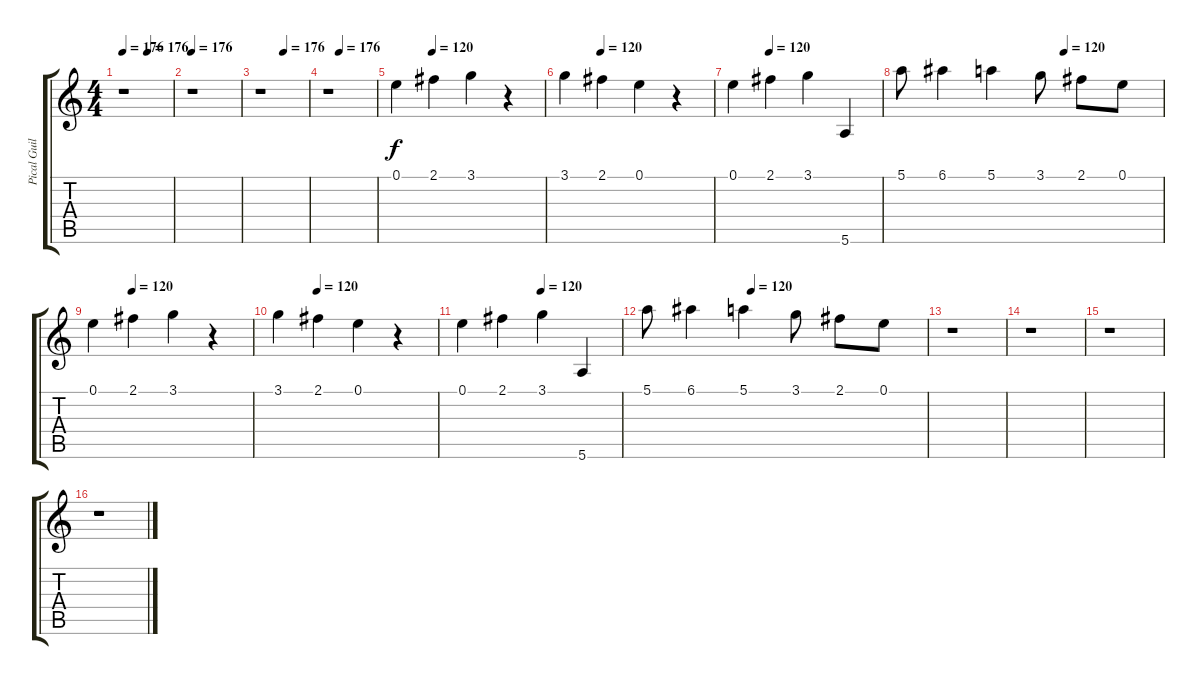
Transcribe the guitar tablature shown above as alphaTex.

\track ("Pical Guillaume" "Pical Guil") {instrument overdrivenguitar}
\staff {score tabs}
\tuning (E4 B3 G3 D3 A2 E2) {hide}
\ts (4 4)
\tempo 176
\tempo (176 0.5)
\clef g2
\ks c
r.1{dy f} |
\tempo 176
r.1 |
\tempo (176 0.5)
r.1 |
\tempo (176 0.25)
r.1 |
\tempo (120 0.25)
0.1.4 2.1.4 3.1.4 r.4 |
\tempo (120 0.25)
3.1.4 2.1.4 0.1.4 r.4 |
\tempo (120 0.25)
0.1.4 2.1.4 3.1.4 5.6.4 |
\tempo (120 0.625)
5.1.8 6.1.4 5.1.4 3.1.8 2.1.8 0.1.8 |
\tempo (120 0.25)
0.1.4 2.1.4 3.1.4 r.4 |
\tempo (120 0.25)
3.1.4 2.1.4 0.1.4 r.4 |
\tempo (120 0.5)
0.1.4 2.1.4 3.1.4 5.6.4 |
\tempo (120 0.375)
5.1.8 6.1.4 5.1.4 3.1.8 2.1.8 0.1.8 |
r.1 |
r.1 |
r.1 |
r.1
